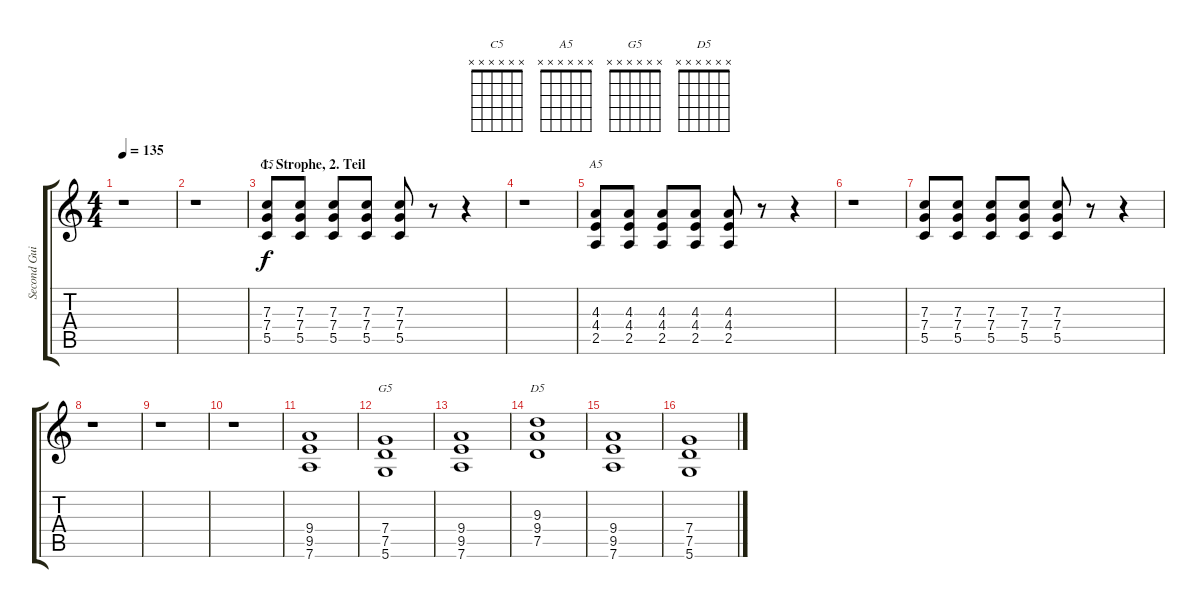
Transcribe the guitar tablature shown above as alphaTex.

\track ("Second Guitar" "Second Gui") {instrument distortionguitar}
\staff {score tabs}
\tuning (D4 A3 F3 C3 G2 D2) {hide}
\chord ("C5" x x x x x x) {firstfret 0}
\chord ("A5" x x x x x x) {firstfret 0}
\chord ("G5" x x x x x x) {firstfret 0}
\chord ("D5" x x x x x x) {firstfret 0}
\ts (4 4)
\tempo 135
\clef g2
\ks c
r.1{dy f} |
r.1 |
\section ("" "1. Strophe, 2. Teil")
(7.3 7.4 5.5).8{ch "C5" volume 11} (7.3 7.4 5.5).8 (7.3 7.4 5.5).8 (7.3 7.4 5.5).8 (7.3 7.4 5.5).8 r.8 r.4 |
r.1 |
(4.3 4.4 2.5).8{ch "A5"} (4.3 4.4 2.5).8 (4.3 4.4 2.5).8 (4.3 4.4 2.5).8 (4.3 4.4 2.5).8 r.8 r.4 |
r.1 |
(7.3 7.4 5.5).8 (7.3 7.4 5.5).8 (7.3 7.4 5.5).8 (7.3 7.4 5.5).8 (7.3 7.4 5.5).8 r.8 r.4 |
r.1 |
r.1 |
r.1 |
(9.4 9.5 7.6).1 |
(7.4 7.5 5.6).1{ch "G5"} |
(9.4 9.5 7.6).1 |
(9.3 9.4 7.5).1{ch "D5"} |
(9.4 9.5 7.6).1 |
(7.4 7.5 5.6).1
